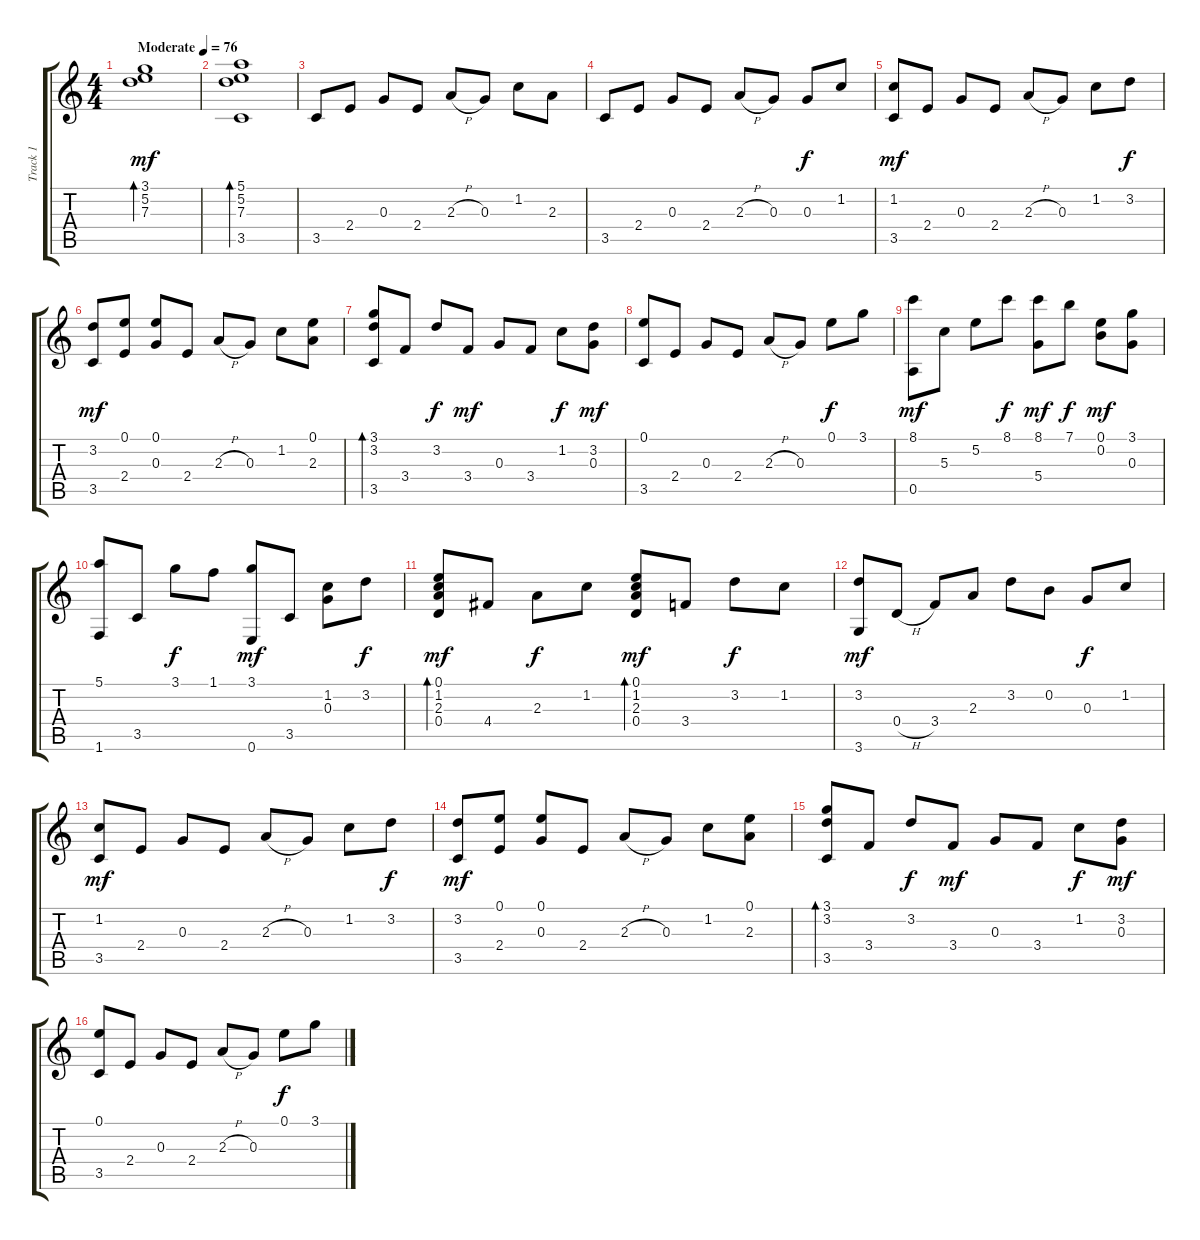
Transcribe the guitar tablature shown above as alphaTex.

\track ("Track 1" "Track 1") {instrument acousticguitarsteel}
\staff {score tabs}
\tuning (E4 B3 G3 D3 A2 E2) {hide}
\ts (4 4)
\tempo (76 "Moderate")
\clef g2
\ks c
(3.1 5.2 7.3).1{bd 60 dy mf instrument acousticguitarsteel} |
(5.1 5.2 7.3 3.5).1{bd 60} |
3.5.8 2.4.8 0.3.8 2.4.8 2.3{h}.8 0.3.8 1.2.8 2.3.8 |
3.5.8 2.4.8 0.3.8 2.4.8 2.3{h}.8 0.3.8 0.3.8{dy f} 1.2.8 |
(1.2 3.5).8{dy mf} 2.4.8 0.3.8 2.4.8 2.3{h}.8 0.3.8 1.2.8 3.2.8{dy f} |
(3.2 3.5).8{dy mf} (0.1 2.4).8 (0.1 0.3).8 2.4.8 2.3{h}.8 0.3.8 1.2.8 (0.1 2.3).8 |
(3.1 3.2 3.5).8{bd 60} 3.4.8 3.2.8{dy f} 3.4.8{dy mf} 0.3.8 3.4.8 1.2.8{dy f} (3.2 0.3).8{dy mf} |
(0.1 3.5).8 2.4.8 0.3.8 2.4.8 2.3{h}.8 0.3.8 0.1.8{dy f} 3.1.8 |
(8.1 0.5).8{dy mf} 5.3.8 5.2.8 8.1.8{dy f} (8.1 5.4).8{dy mf} 7.1.8{dy f} (0.1 0.2).8{dy mf} (3.1 0.3).8 |
(5.1 1.6).8 3.5.8 3.1.8{dy f} 1.1.8 (3.1 0.6).8{dy mf} 3.5.8 (1.2 0.3).8 3.2.8{dy f} |
(0.1 1.2 2.3 0.4).8{bd 60 dy mf} 4.4.8 2.3.8{dy f} 1.2.8 (0.1 1.2 2.3 0.4).8{bd 60 dy mf} 3.4.8 3.2.8{dy f} 1.2.8 |
(3.2 3.6).8{dy mf} 0.4{h}.8 3.4.8 2.3.8 3.2.8 0.2.8 0.3.8{dy f} 1.2.8 |
(1.2 3.5).8{dy mf} 2.4.8 0.3.8 2.4.8 2.3{h}.8 0.3.8 1.2.8 3.2.8{dy f} |
(3.2 3.5).8{dy mf} (0.1 2.4).8 (0.1 0.3).8 2.4.8 2.3{h}.8 0.3.8 1.2.8 (0.1 2.3).8 |
(3.1 3.2 3.5).8{bd 60} 3.4.8 3.2.8{dy f} 3.4.8{dy mf} 0.3.8 3.4.8 1.2.8{dy f} (3.2 0.3).8{dy mf} |
(0.1 3.5).8 2.4.8 0.3.8 2.4.8 2.3{h}.8 0.3.8 0.1.8{dy f} 3.1.8
